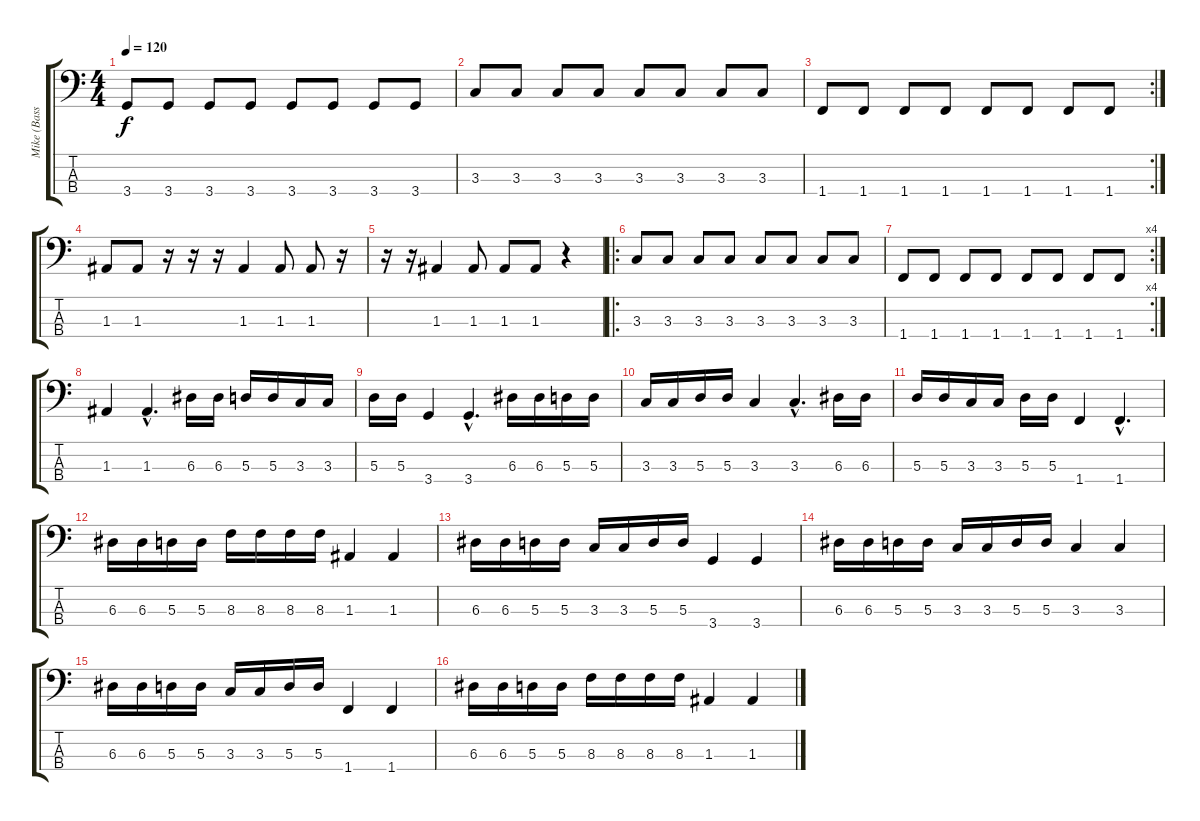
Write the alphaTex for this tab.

\track ("Mike (Bass)" "Mike (Bass") {instrument acousticguitarnylon}
\staff {score tabs}
\tuning (G2 D2 A1 E1) {hide}
\ts (4 4)
\tempo 120
\clef f4
\ks c
3.4.8{dy f} 3.4.8 3.4.8 3.4.8 3.4.8 3.4.8 3.4.8 3.4.8 |
3.3.8 3.3.8 3.3.8 3.3.8 3.3.8 3.3.8 3.3.8 3.3.8 |
\rc 2
1.4.8 1.4.8 1.4.8 1.4.8 1.4.8 1.4.8 1.4.8 1.4.8 |
1.3.8 1.3.8 r.16 r.16 r.16 1.3.4 1.3.8 1.3.8 r.16 |
r.16 r.16 1.3.4 1.3.8 1.3.8 1.3.8 r.4 |
\ro
3.3.8 3.3.8 3.3.8 3.3.8 3.3.8 3.3.8 3.3.8 3.3.8 |
\rc 4
1.4.8 1.4.8 1.4.8 1.4.8 1.4.8 1.4.8 1.4.8 1.4.8 |
1.3.4 1.3{hac}.4{d} 6.3.16 6.3.16 5.3.16 5.3.16 3.3.16 3.3.16 |
5.3.16 5.3.16 3.4.4 3.4{hac}.4{d} 6.3.16 6.3.16 5.3.16 5.3.16 |
3.3.16 3.3.16 5.3.16 5.3.16 3.3.4 3.3{hac}.4{d} 6.3.16 6.3.16 |
5.3.16 5.3.16 3.3.16 3.3.16 5.3.16 5.3.16 1.4.4 1.4{hac}.4{d} |
6.3.16 6.3.16 5.3.16 5.3.16 8.3.16 8.3.16 8.3.16 8.3.16 1.3.4 1.3.4 |
6.3.16 6.3.16 5.3.16 5.3.16 3.3.16 3.3.16 5.3.16 5.3.16 3.4.4 3.4.4 |
6.3.16 6.3.16 5.3.16 5.3.16 3.3.16 3.3.16 5.3.16 5.3.16 3.3.4 3.3.4 |
6.3.16 6.3.16 5.3.16 5.3.16 3.3.16 3.3.16 5.3.16 5.3.16 1.4.4 1.4.4 |
6.3.16 6.3.16 5.3.16 5.3.16 8.3.16 8.3.16 8.3.16 8.3.16 1.3.4 1.3.4
